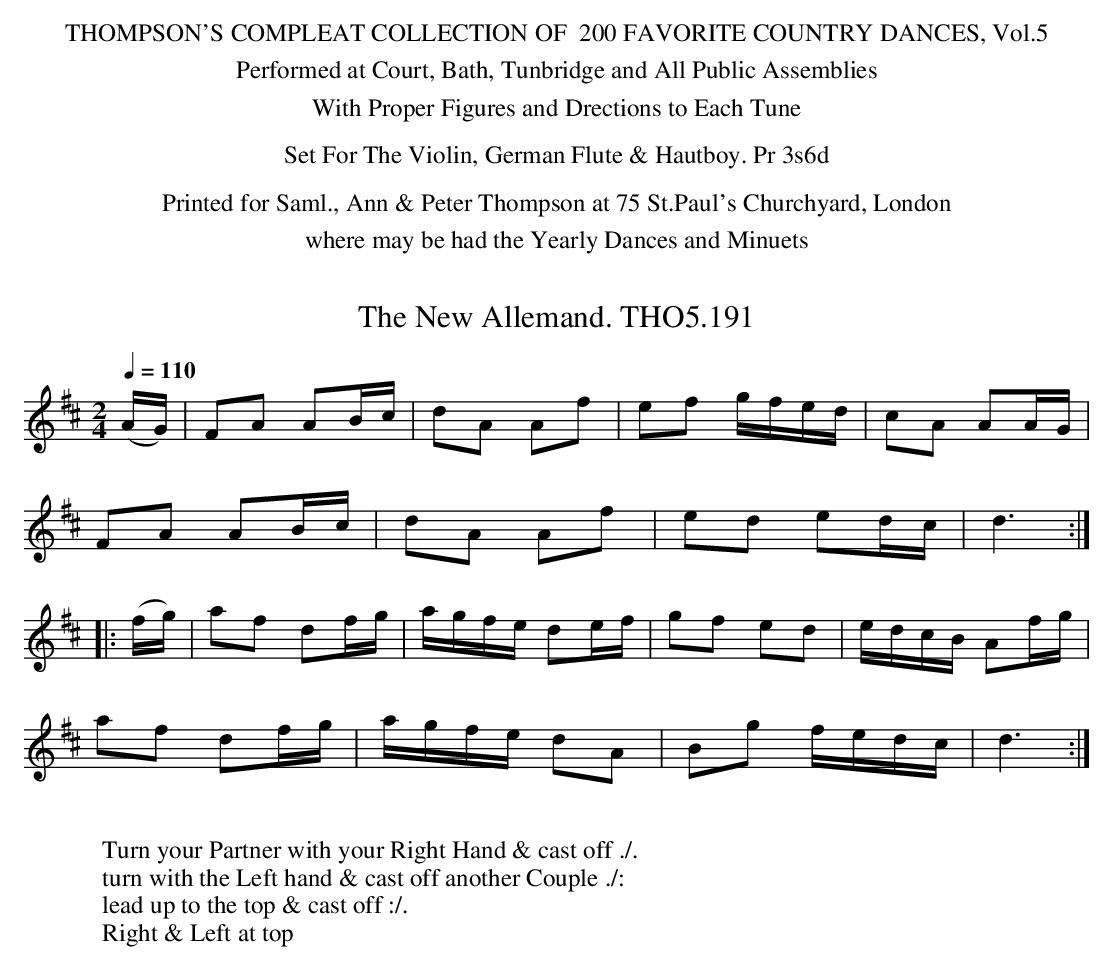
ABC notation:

X:1
T:New Allemand. THO5.191, The
M:2/4
L:1/8
Q:1/4=110
K:D
(A/G/)|FA AB/c/|dA Af|ef g/f/e/d/|cA AA/G/|
FA AB/c/|dA Af|ed ed/c/|d3:|
|:(f/g/)|af df/g/|a/g/f/e/ de/f/|gf ed|e/d/c/B/ Af/g/|
af df/g/|a/g/f/e/ dA|Bgt f/e/d/c/|d3:|
W:
W:Turn your Partner with your Right Hand & cast off ./.
W:turn with the Left hand & cast off another Couple ./:
W:lead up to the top & cast off :/.
W:Right & Left at top
